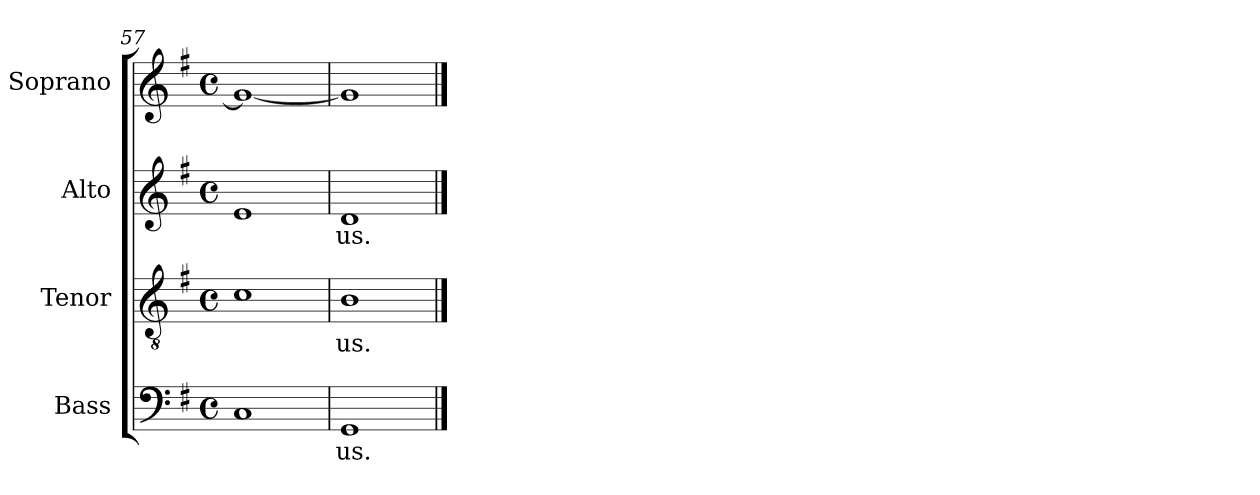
**kern	**text	**kern	**text	**kern	**text	**kern
*part4	*part4	*part3	*part3	*part2	*part2	*part1
*staff4	*staff4	*staff3	*staff3	*staff2	*staff2	*staff1
*I"Bass	*	*I"Tenor	*	*I"Alto	*	*I"Soprano
*I'B.	*	*I'T.	*	*I'A.	*	*I'S.
*clefF4	*	*clefGv2	*	*clefG2	*	*clefG2
*	*	*ITrd7c12	*	*	*	*
*k[f#]	*	*k[f#]	*	*k[f#]	*	*k[f#]
*G:	*	*G:	*	*G:	*	*G:
*M4/4	*	*M4/4	*	*M4/4	*	*M4/4
*met(c)	*	*met(c)	*	*met(c)	*	*met(c)
=57	=57	=57	=57	=57	=57	=57
1Ci	.	1Ci	.	1ei	.	1gi_
=58	=58	=58	=58	=58	=58	=58
!	!LO:LY:b:color=#000000	!	!	!	!	!
!	!	!	!LO:LY:b:color=#000000	!	!	!
!	!	!	!	!	!LO:LY:b:color=#000000	!
1GGi	-us.	1BBi	-us.	1di	-us.	1gi]
==	==	==	==	==	==	==
*-	*-	*-	*-	*-	*-	*-
